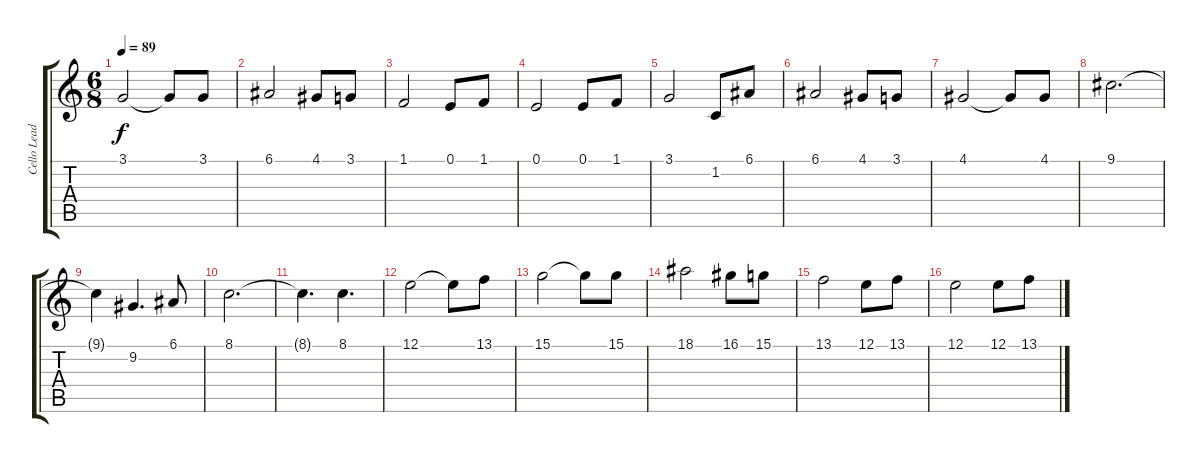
\track ("Cello Lead" "Cello Lead") {instrument cello}
\staff {score tabs}
\tuning (E4 B3 G3 D3 A2 E2) {hide}
\ts (6 8)
\tempo 89
\clef g2
\ks c
3.1.2{dy f} 3.1{t}.8 3.1.8 |
6.1.2 4.1.8 3.1.8 |
1.1.2 0.1.8 1.1.8 |
0.1.2 0.1.8 1.1.8 |
3.1.2 1.2.8 6.1.8 |
6.1.2 4.1.8 3.1.8 |
4.1.2 4.1{t}.8 4.1.8 |
9.1.2{d} |
9.1{t}.4 9.2.4{d} 6.1.8 |
8.1.2{d} |
8.1{t}.4{d} 8.1.4{d} |
12.1.2 12.1{t}.8 13.1.8 |
15.1.2 15.1{t}.8 15.1.8 |
18.1.2 16.1.8 15.1.8 |
13.1.2 12.1.8 13.1.8 |
12.1.2 12.1.8 13.1.8
